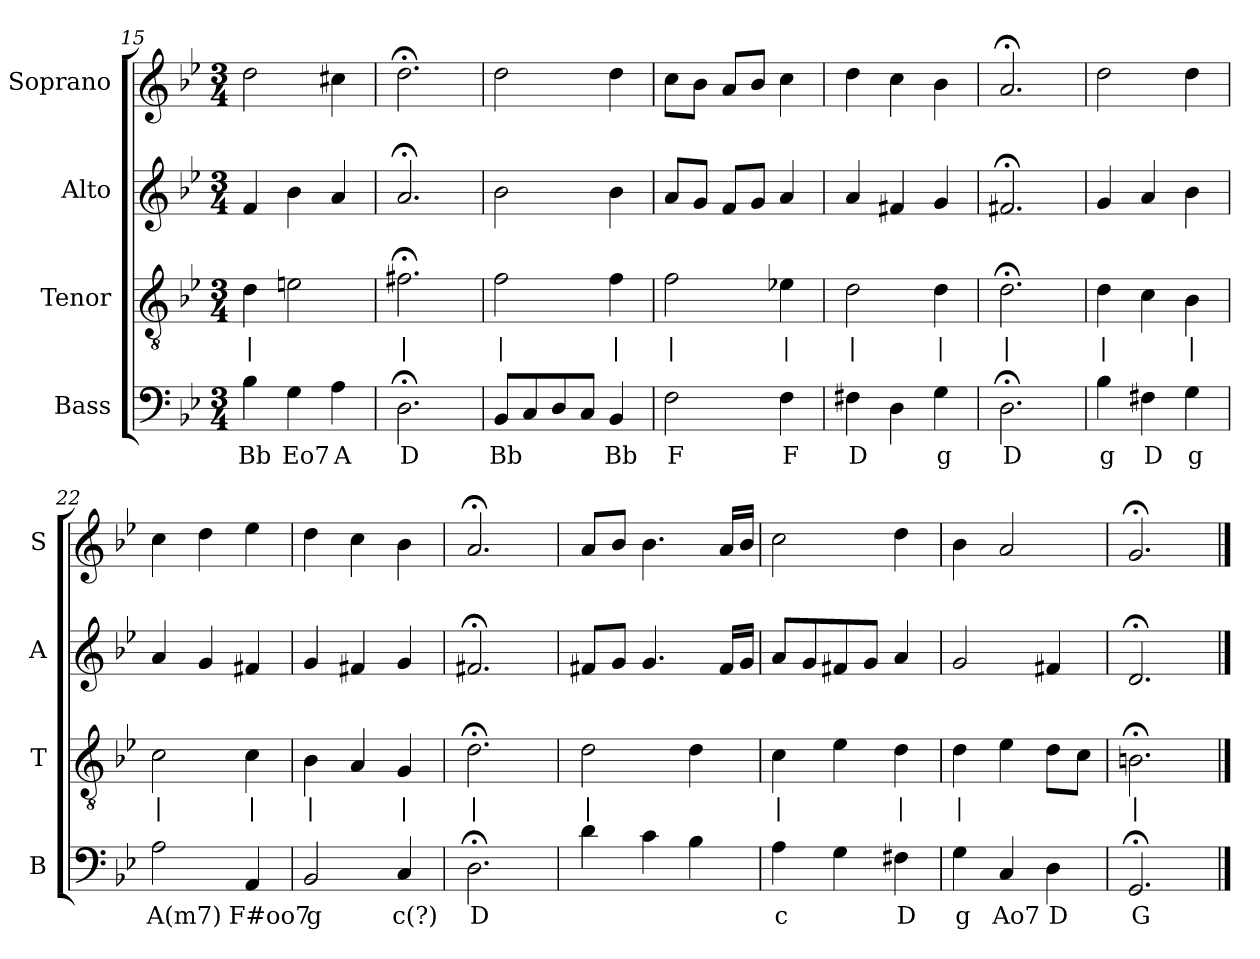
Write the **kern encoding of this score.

**kern	**text	**kern	**text	**kern	**kern
*part4	*part4	*part3	*part3	*part2	*part1
*staff4	*staff4	*staff3	*staff3	*staff2	*staff1
*I"Bass	*	*I"Tenor	*	*I"Alto	*I"Soprano
*I'B	*	*I'T	*	*I'A	*I'S
*clefF4	*	*clefGv2	*	*clefG2	*clefG2
*k[b-e-]	*	*k[b-e-]	*	*k[b-e-]	*k[b-e-]
*g:	*	*g:	*	*g:	*g:
*M3/4	*	*M3/4	*	*M3/4	*M3/4
=15	=15	=15	=15	=15	=15
4B-	Bb	4d	|	4f	2dd
4G	Eo7	2en	.	4b-	.
4A	A	.	.	4a	4cc#X
=16	=16	=16	=16	=16	=16
2.D;<	D	2.f#X;<	|	2.a;<	2.dd;<
=17	=17	=17	=17	=17	=17
8BB-L	Bb	2f	|	2b-	2dd
8C	.	.	.	.	.
8D	.	.	.	.	.
8CJ	.	.	.	.	.
4BB-	Bb	4f	|	4b-	4dd
=18	=18	=18	=18	=18	=18
2F	F	2f	|	8aL	8ccL
.	.	.	.	8gJ	8b-J
.	.	.	.	8fL	8aL
.	.	.	.	8gJ	8b-J
4F	F	4e-X	|	4a	4cc
=19	=19	=19	=19	=19	=19
4F#X	D	2d	|	4a	4dd
4D	.	.	.	4f#X	4cc
4G	g	4d	|	4g	4b-
=20	=20	=20	=20	=20	=20
2.D;<	D	2.d;<	|	2.f#X;<	2.a;<
=21	=21	=21	=21	=21	=21
4B-	g	4d	|	4g	2dd
4F#X	D	4c	.	4a	.
4G	g	4B-	|	4b-	4dd
=22	=22	=22	=22	=22	=22
2A	A(m7)	2c	|	4a	4cc
.	.	.	.	4g	4dd
4AA	F#oo7	4c	|	4f#X	4ee-
=23	=23	=23	=23	=23	=23
2BB-	g	4B-	|	4g	4dd
.	.	4A	.	4f#X	4cc
4C	c(?)	4G	|	4g	4b-
=24	=24	=24	=24	=24	=24
2.D;<	D	2.d;<	|	2.f#X;<	2.a;<
=25	=25	=25	=25	=25	=25
4d	.	2d	|	8f#XL	8aL
.	.	.	.	8gJ	8b-J
4c	.	.	.	4.g	4.b-
4B-	.	4d	.	.	.
.	.	.	.	16f#LL	16aLL
.	.	.	.	16gJJ	16b-JJ
=26	=26	=26	=26	=26	=26
4A	c	4c	|	8aL	2cc
.	.	.	.	8g	.
4G	.	4e-	.	8f#X	.
.	.	.	.	8gJ	.
4F#X	D	4d	|	4a	4dd
=27	=27	=27	=27	=27	=27
4G	g	4d	|	2g	4b-
4C	Ao7	4e-	.	.	2a
4D	D	8dL	.	4f#X	.
.	.	8cJ	.	.	.
=28	=28	=28	=28	=28	=28
2.GG;<	G	2.Bn;<	|	2.d;<	2.g;<
==	==	==	==	==	==
*-	*-	*-	*-	*-	*-
